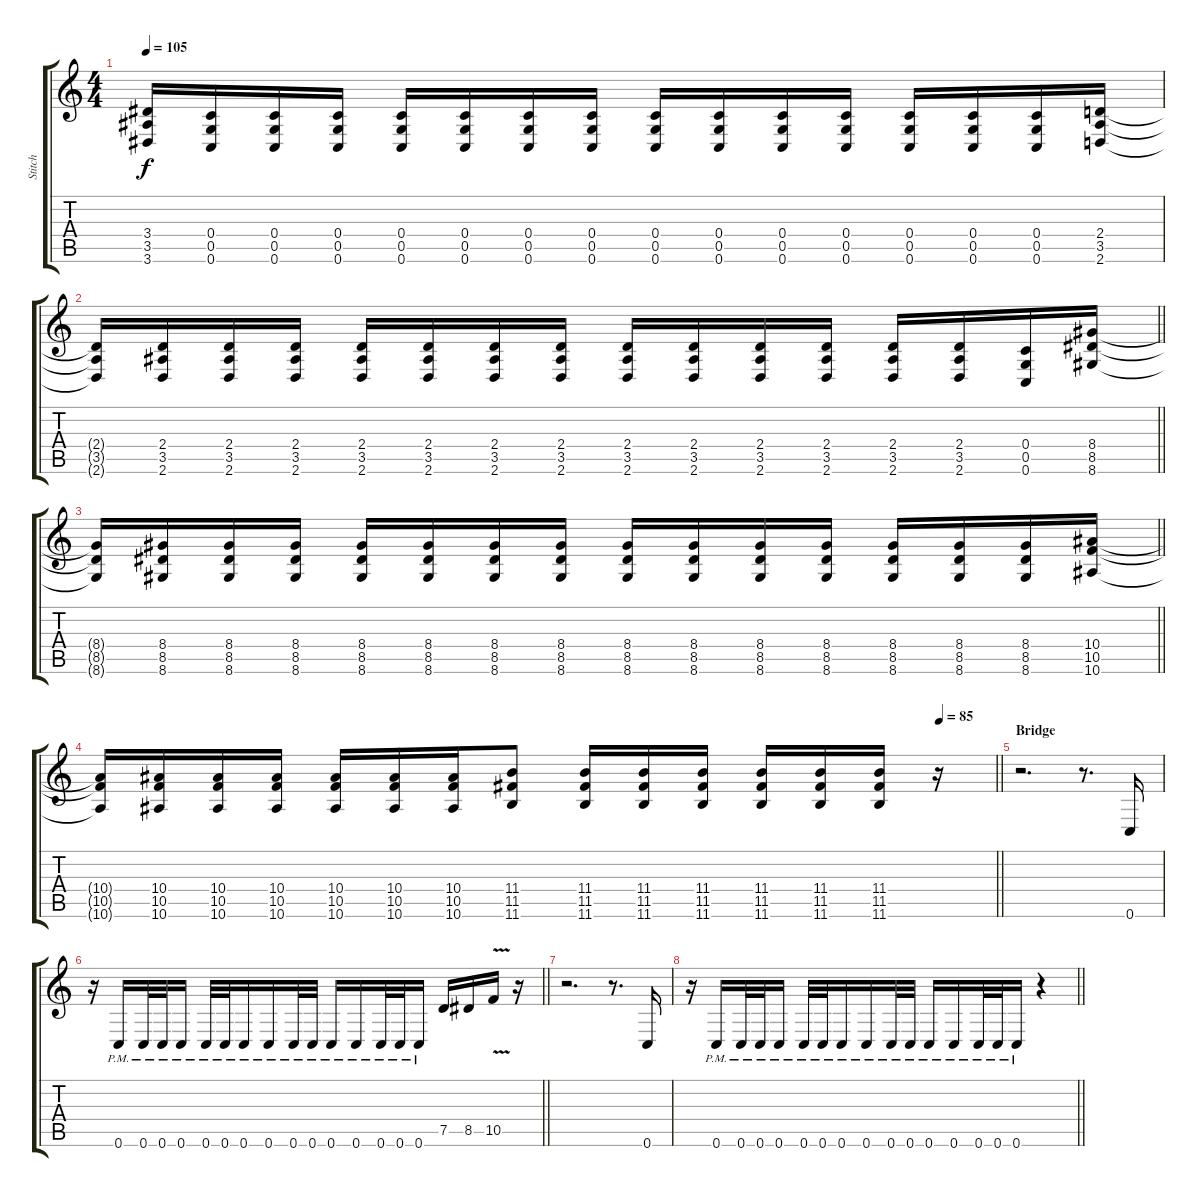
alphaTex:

\track ("Stitch" "Stitch") {instrument distortionguitar}
\staff {score tabs}
\tuning (D4 A3 F3 C3 G2 C2) {hide}
\ts (4 4)
\tempo 105
\clef g2
\ks c
(3.4{t} 3.5{t} 3.6{t}).16{dy f} (0.4 0.5 0.6).16 (0.4 0.5 0.6).16 (0.4 0.5 0.6).16 (0.4 0.5 0.6).16 (0.4 0.5 0.6).16 (0.4 0.5 0.6).16 (0.4 0.5 0.6).16 (0.4 0.5 0.6).16 (0.4 0.5 0.6).16 (0.4 0.5 0.6).16 (0.4 0.5 0.6).16 (0.4 0.5 0.6).16 (0.4 0.5 0.6).16 (0.4 0.5 0.6).16 (2.4 3.5 2.6).16 |
\barLineRight lightlight
(2.4{t} 3.5{t} 2.6{t}).16 (2.4 3.5 2.6).16 (2.4 3.5 2.6).16 (2.4 3.5 2.6).16 (2.4 3.5 2.6).16 (2.4 3.5 2.6).16 (2.4 3.5 2.6).16 (2.4 3.5 2.6).16 (2.4 3.5 2.6).16 (2.4 3.5 2.6).16 (2.4 3.5 2.6).16 (2.4 3.5 2.6).16 (2.4 3.5 2.6).16 (2.4 3.5 2.6).16 (0.4 0.5 0.6).16 (8.4 8.5 8.6).16 |
\section ("" "")
\barLineRight lightlight
(8.4{t} 8.5{t} 8.6{t}).16 (8.4 8.5 8.6).16 (8.4 8.5 8.6).16 (8.4 8.5 8.6).16 (8.4 8.5 8.6).16 (8.4 8.5 8.6).16 (8.4 8.5 8.6).16 (8.4 8.5 8.6).16 (8.4 8.5 8.6).16 (8.4 8.5 8.6).16 (8.4 8.5 8.6).16 (8.4 8.5 8.6).16 (8.4 8.5 8.6).16 (8.4 8.5 8.6).16 (8.4 8.5 8.6).16 (10.4 10.5 10.6).16 |
\tempo (85 0.9375)
\barLineRight lightlight
(10.4{t} 10.5{t} 10.6{t}).16 (10.4 10.5 10.6).16 (10.4 10.5 10.6).16 (10.4 10.5 10.6).16 (10.4 10.5 10.6).16 (10.4 10.5 10.6).16 (10.4 10.5 10.6).16 (11.4 11.5 11.6).8 (11.4 11.5 11.6).16 (11.4 11.5 11.6).16 (11.4 11.5 11.6).16 (11.4 11.5 11.6).16 (11.4 11.5 11.6).16 (11.4 11.5 11.6).16 r.16 |
\section ("" "Bridge")
r.2{d} r.8{d} 0.6.16 |
\barLineRight lightlight
r.16 0.6{pm}.16 0.6{pm}.32 0.6{pm}.32 0.6{pm}.16 0.6{pm}.32 0.6{pm}.32 0.6{pm}.16 0.6{pm}.16 0.6{pm}.32 0.6{pm}.32 0.6{pm}.16 0.6{pm}.16 0.6{pm}.32 0.6{pm}.32 0.6{pm}.16 7.5.16 8.5.16 10.5{v}.16 r.16 |
r.2{d} r.8{d} 0.6.16 |
\barLineRight lightlight
r.16 0.6{pm}.16 0.6{pm}.32 0.6{pm}.32 0.6{pm}.16 0.6{pm}.32 0.6{pm}.32 0.6{pm}.16 0.6{pm}.16 0.6{pm}.32 0.6{pm}.32 0.6{pm}.16 0.6{pm}.16 0.6{pm}.32 0.6{pm}.32 0.6{pm}.16 r.4
